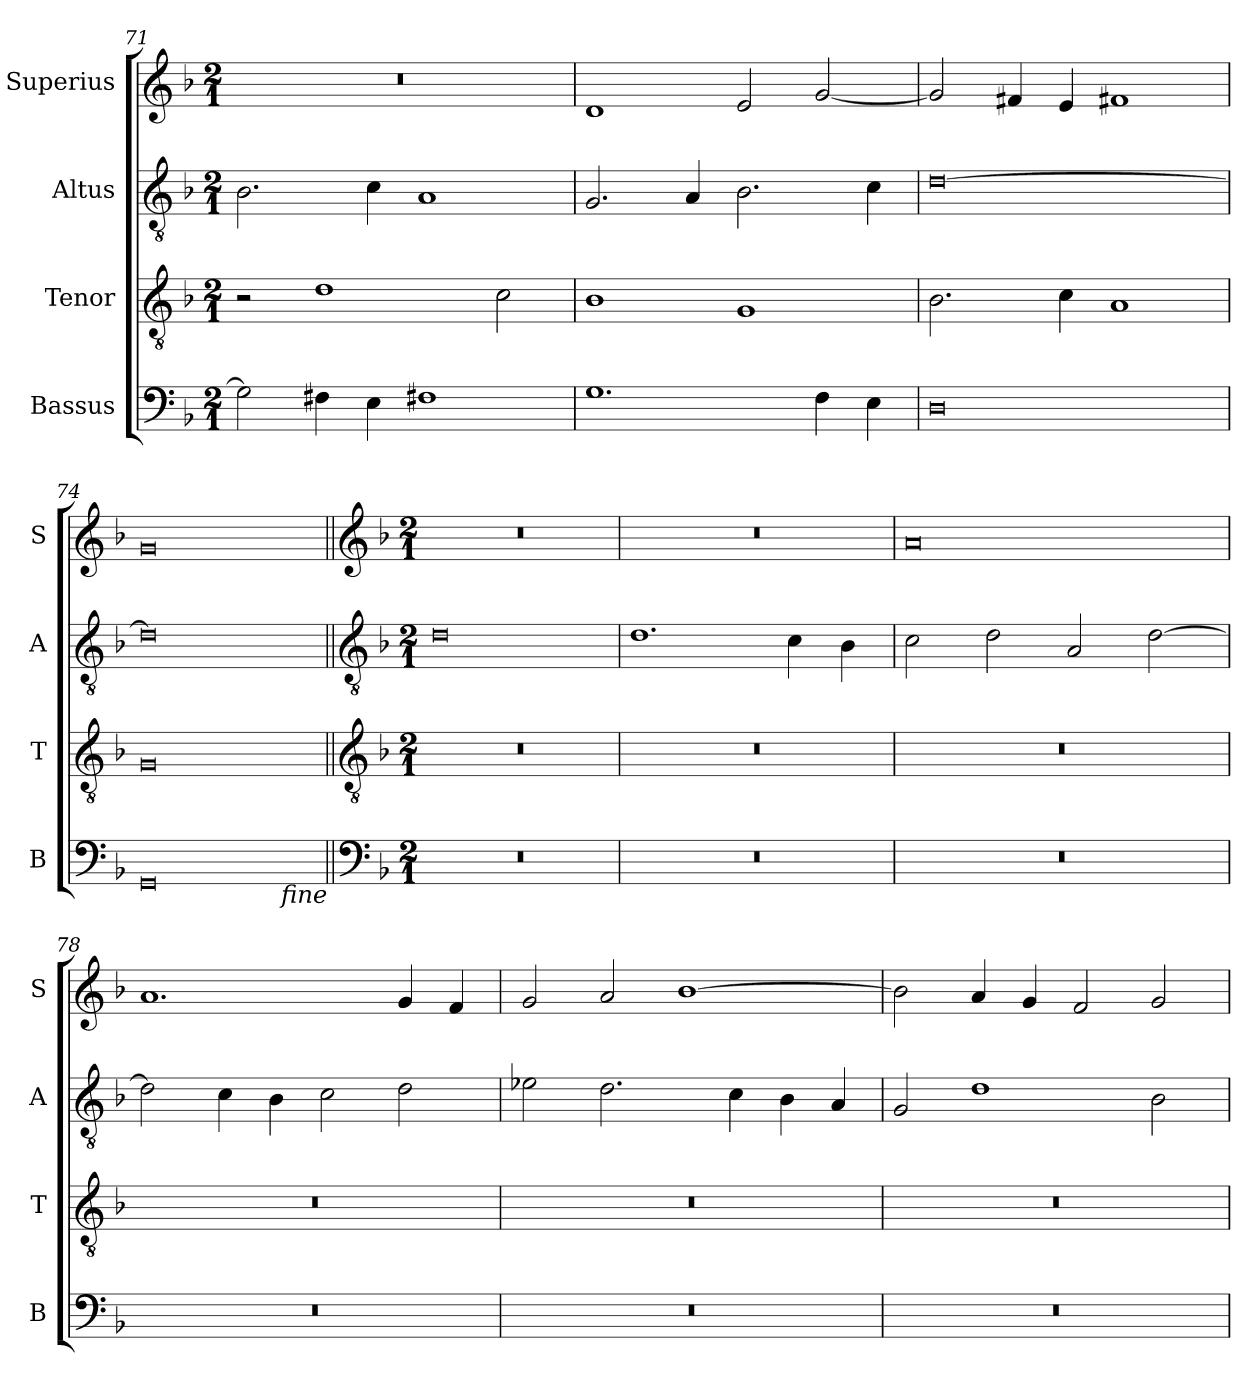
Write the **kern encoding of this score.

**kern	**kern	**kern	**kern
*part4	*part3	*part2	*part1
*staff4	*staff3	*staff2	*staff1
*I"Bassus	*I"Tenor	*I"Altus	*I"Superius
*I'B	*I'T	*I'A	*I'S
*clefF4	*clefGv2	*clefGv2	*clefG2
*k[b-]	*k[b-]	*k[b-]	*k[b-]
*M2/1	*M2/1	*M2/1	*M2/1
=71	=71	=71	=71
2G\]	2r	2.B-\	0r
4F#X\	1d	.	.
4E\	.	4c\	.
1F#X	.	1A	.
.	2c\	.	.
=72	=72	=72	=72
1.G	1B-	2.G/	1d
.	.	4A/	.
.	1G	2.B-\	2e/
4F\	.	.	[2g/
4E\	.	4c\	.
=73	=73	=73	=73
0D	2.B-\	[0d	2g/]
.	.	.	4f#X/
.	4c\	.	4e/
.	1A	.	1f#X
=74	=74	=74	=74
0GG	0G	0d]	0g
!LO:TX:b:i:rj:t=fine	!	!	!
!!LO:LB:g=z
=75||	=75||	=75||	=75||
*clefF4	*clefGv2	*clefGv2	*clefG2
*k[b-]	*k[b-]	*k[b-]	*k[b-]
*M2/1	*M2/1	*M2/1	*M2/1
0r	0r	0d	0r
=76	=76	=76	=76
0r	0r	1.d	0r
.	.	4c\	.
.	.	4B-\	.
=77	=77	=77	=77
0r	0r	2c\	0a
.	.	2d\	.
.	.	2A/	.
.	.	[2d\	.
=78	=78	=78	=78
0r	0r	2d\]	1.a
.	.	4c\	.
.	.	4B-\	.
.	.	2c\	.
.	.	2d\	4g/
.	.	.	4f/
=79	=79	=79	=79
0r	0r	2e-X\	2g/
.	.	2.d\	2a/
.	.	.	[1b-
.	.	4c\	.
.	.	4B-\	.
.	.	4A/	.
=80	=80	=80	=80
0r	0r	2G/	2b-\]
.	.	1d	4a/
.	.	.	4g/
.	.	.	2f/
.	.	2B-\	2g/
=	=	=	=
*-	*-	*-	*-
